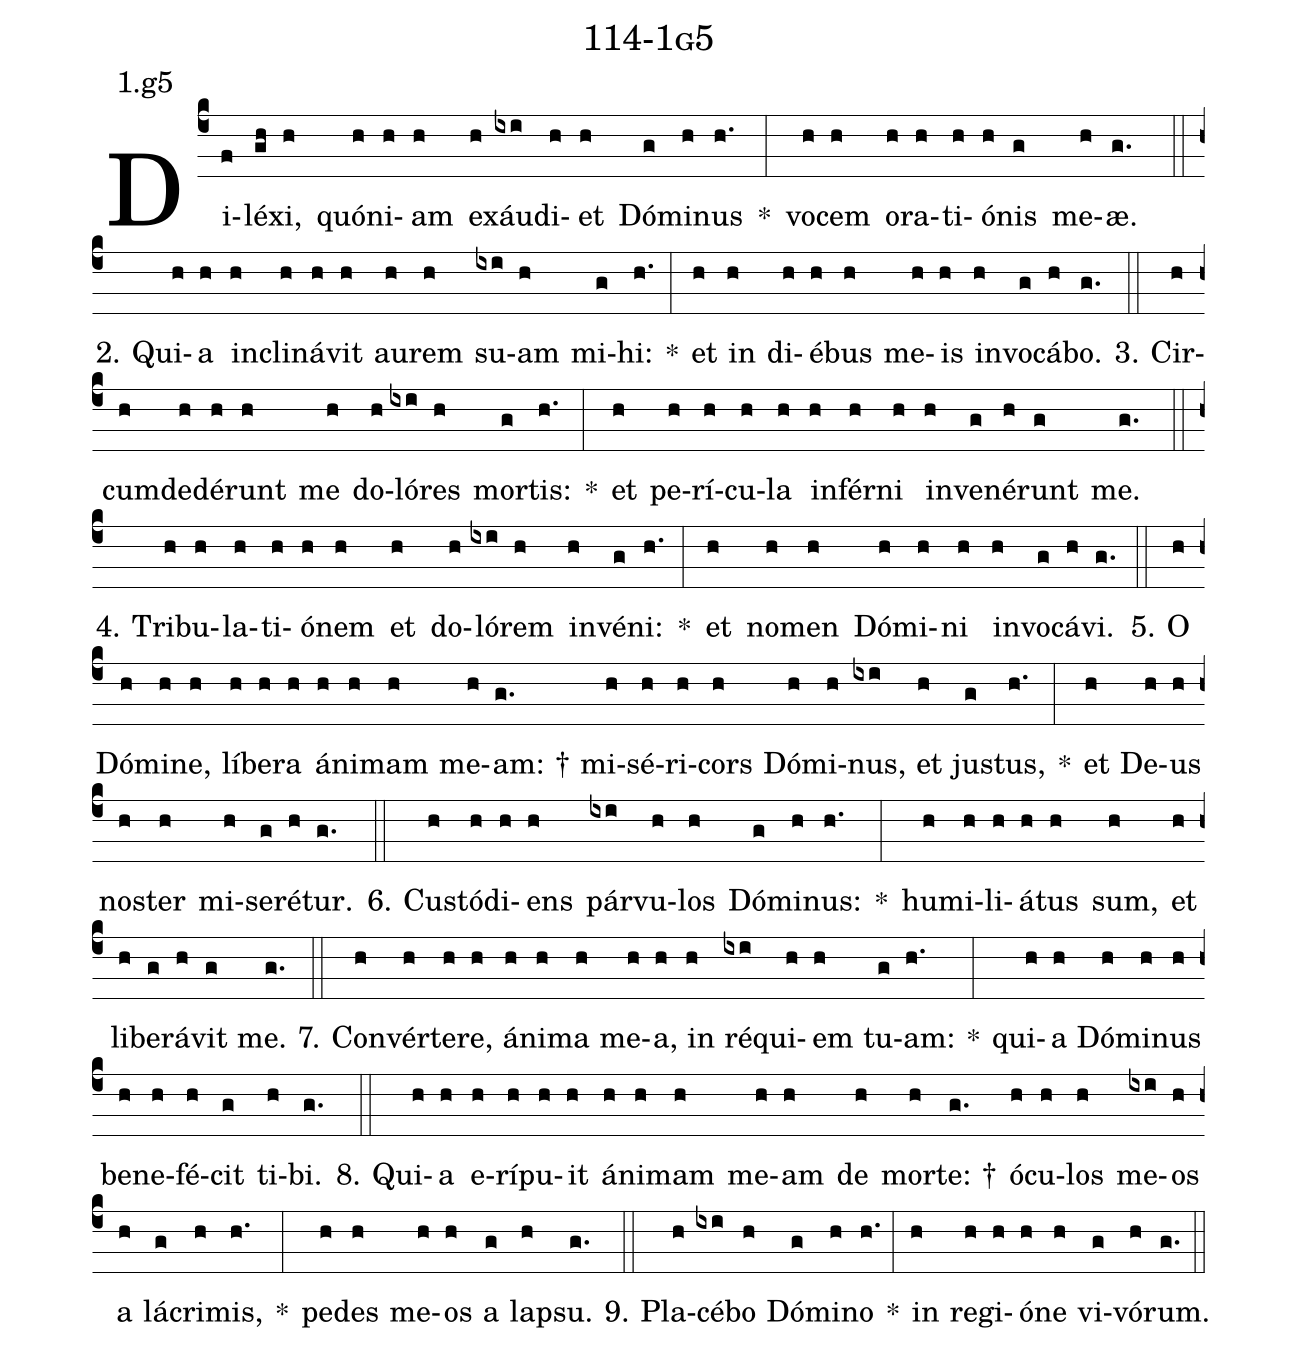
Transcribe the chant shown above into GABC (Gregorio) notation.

name: 114-1g5;
annotation: 1.g5;
%%
(c4)Di(f)lé(gh)xi,(h) quón(h)i(h)am(h) ex(h)áu(ixi)di(h)et(h) Dó(g)mi(h)nus(h.) *(:) vo(h)cem(h) o(h)ra(h)ti(h)ó(h)nis(g) me(h)æ.(g.) (::)
2. Qui(h)a(h) in(h)cli(h)ná(h)vit(h) au(h)rem(h) su(ixi)am(h) mi(g)hi:(h.) *(:) et(h) in(h) di(h)é(h)bus(h) me(h)is(h) in(h)vo(g)cá(h)bo.(g.) (::)
3. Cir(h)cum(h)de(h)dé(h)runt(h) me(h) do(h)ló(ixi)res(h) mor(g)tis:(h.) *(:) et(h) pe(h)rí(h)cu(h)la(h) in(h)fér(h)ni(h) in(h)ve(g)né(h)runt(g) me.(g.) (::)
4. Tri(h)bu(h)la(h)ti(h)ó(h)nem(h) et(h) do(h)ló(ixi)rem(h) in(h)vé(g)ni:(h.) *(:) et(h) no(h)men(h) Dó(h)mi(h)ni(h) in(h)vo(g)cá(h)vi.(g.) (::)
5. O(h) Dó(h)mi(h)ne,(h) lí(h)be(h)ra(h) á(h)ni(h)mam(h) me(h)am: †(g.) mi(h)sé(h)ri(h)cors(h) Dó(h)mi(h)nus,(ixi) et(h) jus(g)tus,(h.) *(:) et(h) De(h)us(h) nos(h)ter(h) mi(h)se(g)ré(h)tur.(g.) (::)
6. Cus(h)tó(h)di(h)ens(h) pár(ixi)vu(h)los(h) Dó(g)mi(h)nus:(h.) *(:) hu(h)mi(h)li(h)á(h)tus(h) sum,(h) et(h) li(h)be(g)rá(h)vit(g) me.(g.) (::)
7. Con(h)vér(h)te(h)re,(h) á(h)ni(h)ma(h) me(h)a,(h) in(h) ré(ixi)qui(h)em(h) tu(g)am:(h.) *(:) qui(h)a(h) Dó(h)mi(h)nus(h) be(h)ne(h)fé(h)cit(g) ti(h)bi.(g.) (::)
8. Qui(h)a(h) e(h)rí(h)pu(h)it(h) á(h)ni(h)mam(h) me(h)am(h) de(h) mor(h)te: †(g.) ó(h)cu(h)los(h) me(ixi)os(h) a(h) lá(g)cri(h)mis,(h.) *(:) pe(h)des(h) me(h)os(h) a(g) lap(h)su.(g.) (::)
9. Pla(h)cé(ixi)bo(h) Dó(g)mi(h)no(h.) *(:) in(h) re(h)gi(h)ó(h)ne(h) vi(g)vó(h)rum.(g.) (::)
